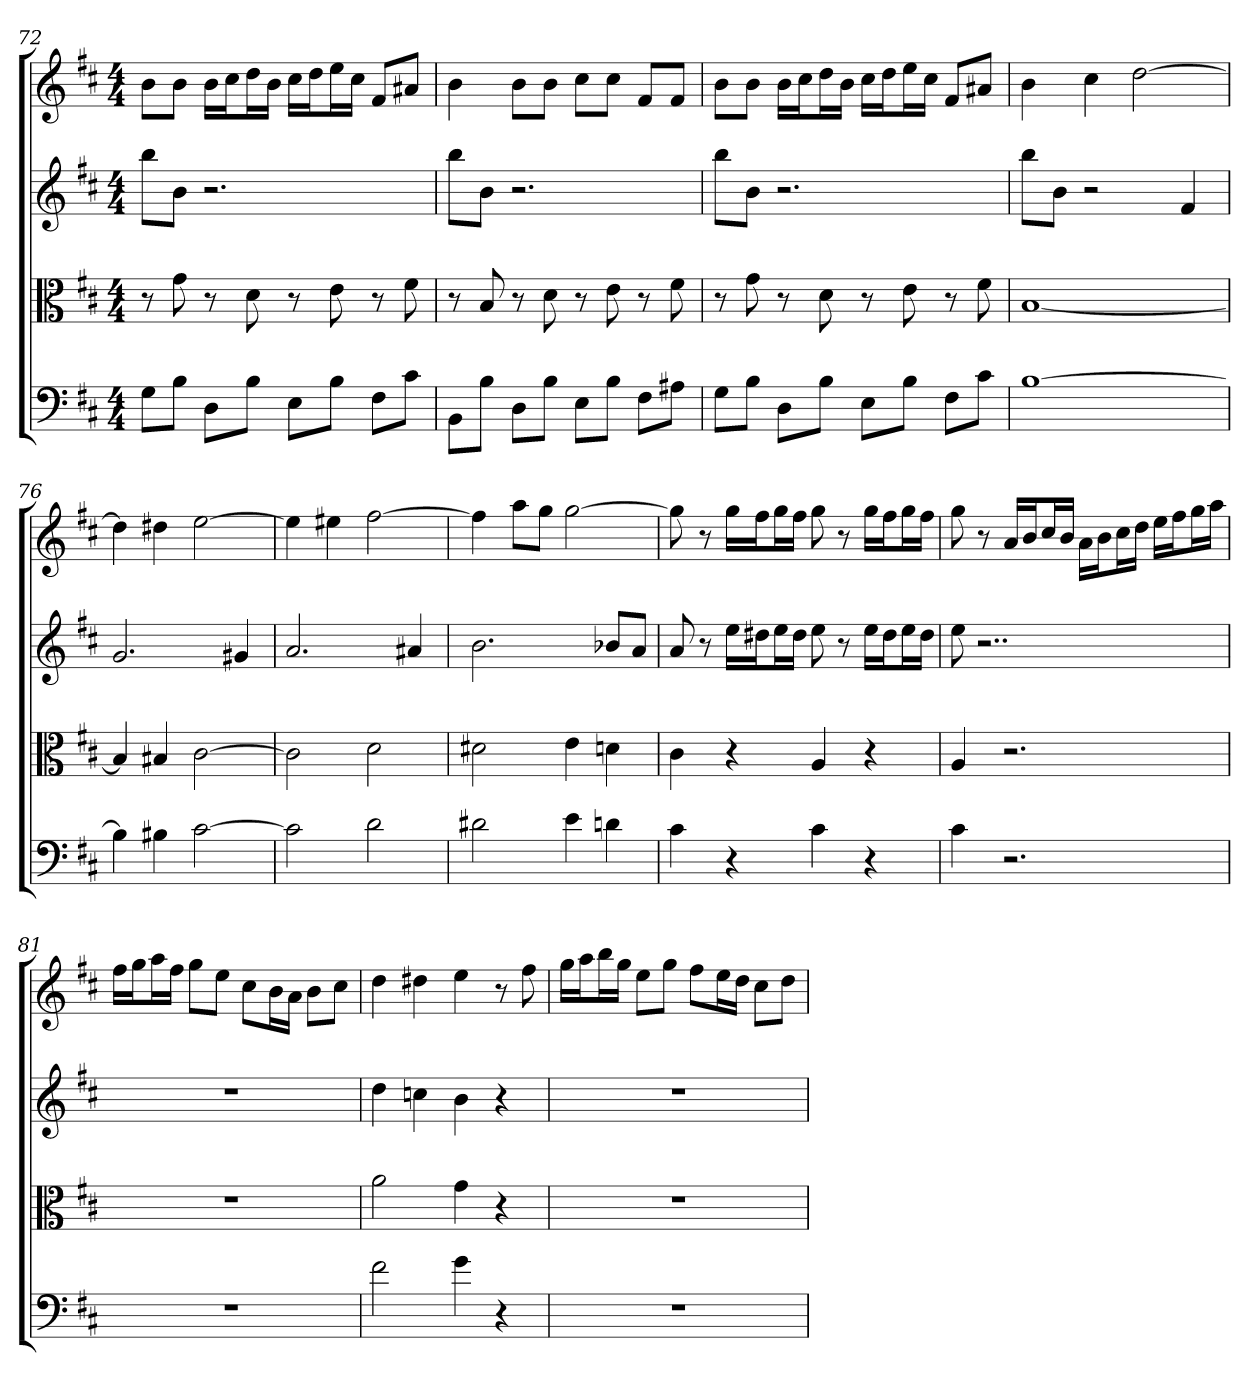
**kern	**kern	**kern	**kern
*part4	*part3	*part2	*part1
*staff4	*staff3	*staff2	*staff1
*clefF4	*clefC3	*clefG2	*clefG2
*k[f#c#]	*k[f#c#]	*k[f#c#]	*k[f#c#]
*D:	*D:	*D:	*D:
*M4/4	*M4/4	*M4/4	*M4/4
=72	=72	=72	=72
8G\L	8r	8bb\L	8b\L
8B\J	8g	8b\J	8b\J
8D\L	8r	2.r	16b\LL
.	.	.	16cc#\J
8B\J	8d	.	16dd\L
.	.	.	16b\JJ
8E\L	8r	.	16cc#\LL
.	.	.	16dd\J
8B\J	8e	.	16ee\L
.	.	.	16cc#\JJ
8F#\L	8r	.	8f#/L
8c#\J	8f#	.	8a#X/J
=73	=73	=73	=73
8BB\L	8r	8bb\L	4b
8B\J	8B	8b\J	.
8D\L	8r	2.r	8b\L
8B\J	8d	.	8b\J
8E\L	8r	.	8cc#\L
8B\J	8e	.	8cc#\J
8F#\L	8r	.	8f#/L
8A#X\J	8f#	.	8f#/J
=74	=74	=74	=74
8G\L	8r	8bb\L	8b\L
8B\J	8g	8b\J	8b\J
8D\L	8r	2.r	16b\LL
.	.	.	16cc#\J
8B\J	8d	.	16dd\L
.	.	.	16b\JJ
8E\L	8r	.	16cc#\LL
.	.	.	16dd\J
8B\J	8e	.	16ee\L
.	.	.	16cc#\JJ
8F#\L	8r	.	8f#/L
8c#\J	8f#	.	8a#X/J
=75	=75	=75	=75
[1B	[1B	8bb\L	4b
.	.	8b\J	.
.	.	2r	4cc#
.	.	.	[2dd
.	.	4f#	.
=76	=76	=76	=76
4B]	4B]	2.g	4dd]
4B#X	4B#X	.	4dd#X
[2c#	[2c#	.	[2ee
.	.	4g#X	.
=77	=77	=77	=77
2c#]	2c#]	2.a	4ee]
.	.	.	4ee#X
2d	2d	.	[2ff#
.	.	4a#X	.
=78	=78	=78	=78
2d#X	2d#X	2.b	4ff#]
.	.	.	8aa\L
.	.	.	8gg\J
4e	4e	.	[2gg
4dn	4dn	8b-X/L	.
.	.	8a/J	.
=79	=79	=79	=79
4c#	4c#	8a	8gg]
.	.	8r	8r
4r	4r	16ee\LL	16gg\LL
.	.	16dd#X\J	16ff#\J
.	.	16ee\L	16gg\L
.	.	16dd#\JJ	16ff#\JJ
4c#	4A	8ee	8gg
.	.	8r	8r
4r	4r	16ee\LL	16gg\LL
.	.	16dd#\J	16ff#\J
.	.	16ee\L	16gg\L
.	.	16dd#\JJ	16ff#\JJ
=80	=80	=80	=80
4c#	4A	8ee	8gg
.	.	2..r	8r
2.r	2.r	.	16a/LL
.	.	.	16b/J
.	.	.	16cc#/L
.	.	.	16b/JJ
.	.	.	16a\LL
.	.	.	16b\J
.	.	.	16cc#\L
.	.	.	16dd\JJ
.	.	.	16ee\LL
.	.	.	16ff#\J
.	.	.	16gg\L
.	.	.	16aa\JJ
=81	=81	=81	=81
1r	1r	1r	16ff#\LL
.	.	.	16gg\J
.	.	.	16aa\L
.	.	.	16ff#\JJ
.	.	.	8gg\L
.	.	.	8ee\J
.	.	.	8cc#\L
.	.	.	16b\L
.	.	.	16a\JJ
.	.	.	8b\L
.	.	.	8cc#\J
=82	=82	=82	=82
2f#	2a	4dd	4dd
.	.	4ccn	4dd#X
4g	4g	4b	4ee
4r	4r	4r	8r
.	.	.	8ff#
=83	=83	=83	=83
1r	1r	1r	16gg\LL
.	.	.	16aa\J
.	.	.	16bb\L
.	.	.	16gg\JJ
.	.	.	8ee\L
.	.	.	8gg\J
.	.	.	8ff#\L
.	.	.	16ee\L
.	.	.	16dd\JJ
.	.	.	8cc#\L
.	.	.	8dd\J
=	=	=	=
*-	*-	*-	*-
